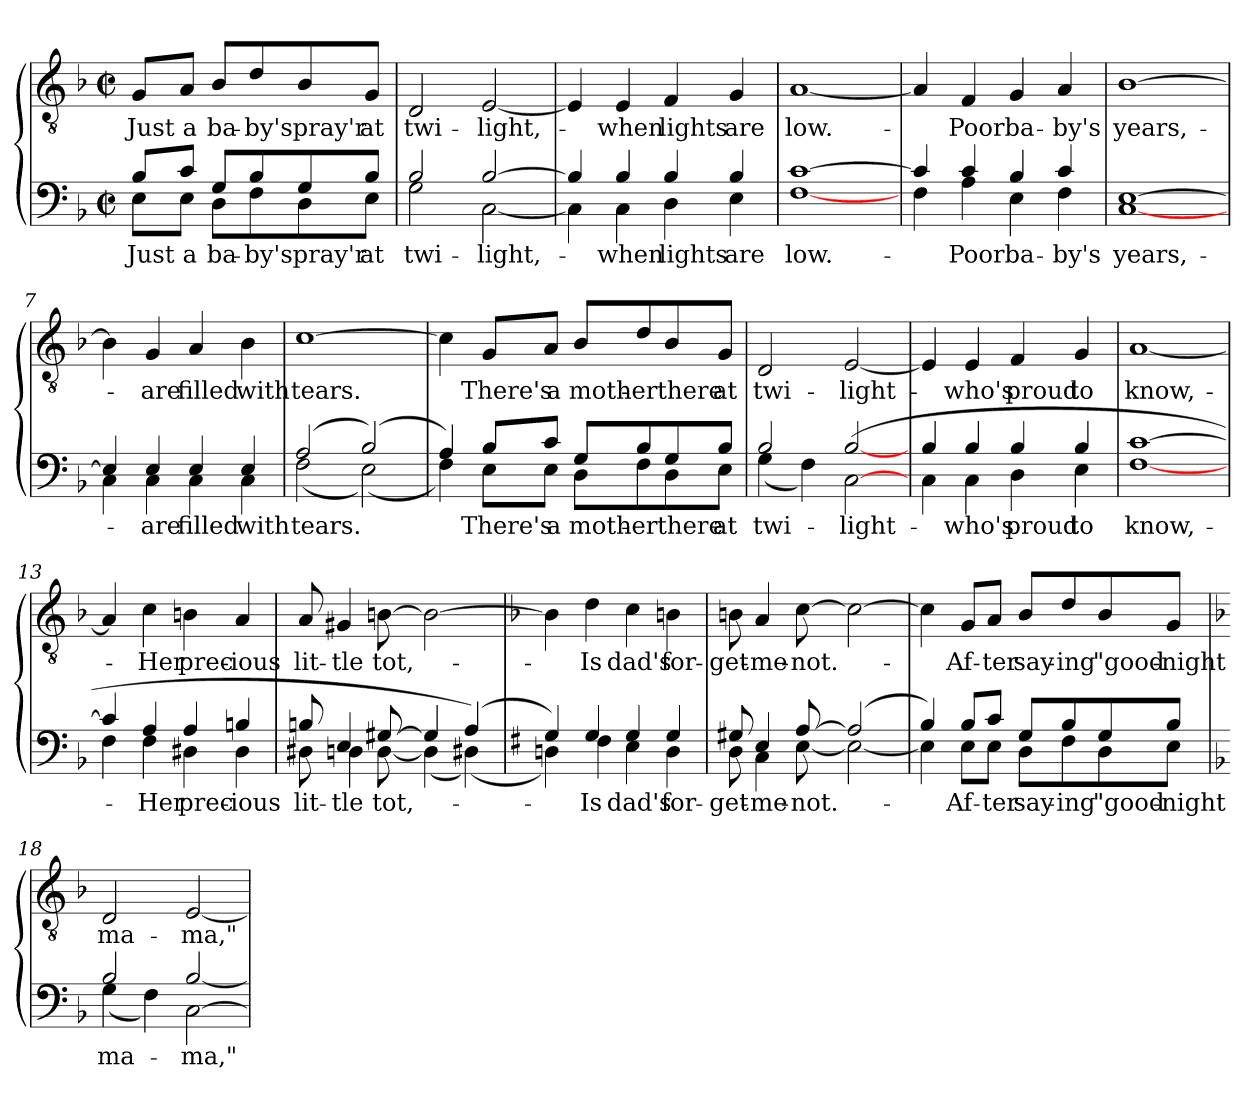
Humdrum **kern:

**kern	**text	**kern	**text
*part2	*part2	*part1	*part1
*staff2	*staff2	*staff1	*staff1
!!LO:PB:g=z
*clefF4	*	*clefGv2	*
*k[b-]	*	*k[b-]	*
*F:	*	*F:	*
*M2/2	*	*M2/2	*
*met(c|)	*	*met(c|)	*
=1	=1	=1	=1
*^	*	*	*
!	!	!LO:LY:a	!	!LO:LY:b
8B-/L	8E\L	Just	8G/L	Just
!	!	!LO:LY:a	!	!LO:LY:b
8c/J	8E\J	a	8A/J	a
!	!	!LO:LY:a	!	!LO:LY:b
8G/L	8D\L	ba-	8B-/L	ba-
!	!	!LO:LY:a	!	!LO:LY:b
8B-/	8F\	-by's	8d/	-by's
!	!	!LO:LY:a	!	!LO:LY:b
8G/	8D\	pray'r	8B-/	pray'r
!	!	!LO:LY:a	!	!LO:LY:b
8B-/J	8E\J	at	8G/J	at
=2	=2	=2	=2	=2
!	!	!LO:LY:a	!	!LO:LY:b
2B-/	2G\	twi-	2D/	twi-
!	!	!LO:LY:a	!	!LO:LY:b
[>2B-/	[<2C\	-light,-	[<2E/	-light,-
=3	=3	=3	=3	=3
4B-/]	4C\]	.	4E/]	.
!	!	!LO:LY:a	!	!LO:LY:b
4B-/	4C\	-when	4E/	-when
!	!	!LO:LY:a	!	!LO:LY:b
4B-/	4D\	lights	4F/	lights
!	!	!LO:LY:a	!	!LO:LY:b
4B-/	4E\	are	4G/	are
=4	=4	=4	=4	=4
!	!	!LO:LY:a	!	!LO:LY:b
*v	*v	*	*	*
[<1F [>1c	low.-	[<1A	low.-
=5	=5	=5	=5
*^	*	*	*
4c/]	4F\	.	4A/]	.
!	!	!LO:LY:a	!	!LO:LY:b
4c/	4A\	-Poor	4F/	-Poor
!	!	!LO:LY:a	!	!LO:LY:b
4B-/	4E\	ba-	4G/	ba-
!	!	!LO:LY:a	!	!LO:LY:b
4c/	4F\	-by's	4A/	-by's
=6	=6	=6	=6	=6
!	!	!LO:LY:a	!	!LO:LY:b
*v	*v	*	*	*
[>1C [<1E	years,-	[<1B-	years,-
!!LO:LB:g=z
=7	=7	=7	=7
*^	*	*	*
4E/]	4C\	.	4B-\]	.
!	!	!LO:LY:a	!	!LO:LY:b
4E/	4C\	-are	4G/	-are
!	!	!LO:LY:a	!	!LO:LY:b
4E/	4C\	filled	4A/	filled
!	!	!LO:LY:a	!	!LO:LY:b
4E/	4C\	with	4B-\	with
=8	=8	=8	=8	=8
!	!	!LO:LY:a	!	!LO:LY:b
(>2A/	(<2F\	tears.	[>1c	tears.
(>2B-/)	(<2E\)	.	.	.
=9	=9	=9	=9	=9
4A/)	4F\)	.	4c\]	.
!	!	!LO:LY:a	!	!LO:LY:b
8B-/L	8E\L	There's	8G/L	There's
!	!	!LO:LY:a	!	!LO:LY:b
8c/J	8E\J	a	8A/J	a
!	!	!LO:LY:a	!	!LO:LY:b
8G/L	8D\L	moth-	8B-/L	moth-
!	!	!LO:LY:a	!	!LO:LY:b
8B-/	8F\	-er	8d/	-er
!	!	!LO:LY:a	!	!LO:LY:b
8G/	8D\	there	8B-/	there
!	!	!LO:LY:a	!	!LO:LY:b
8B-/J	8E\J	at	8G/J	at
=10	=10	=10	=10	=10
!	!	!LO:LY:a	!	!LO:LY:b
2B-/	(<4G\	-twi-	2D/	twi-
.	(>4F\)	.	.	.
!	!	!LO:LY:a	!	!LO:LY:b
([<2C\	[>2B-/	light-	[<2E/	-light-
=11	=11	=11	=11	=11
4B-/	4C<\	.	4E/]	.
!	!	!LO:LY:a	!	!LO:LY:b
4B-/	4C\	-who's	4E/	-who's
!	!	!LO:LY:a	!	!LO:LY:b
4B-/	4D\	proud	4F/	proud
!	!	!LO:LY:a	!	!LO:LY:b
4B-/	4E\	to	4G/	to
=12	=12	=12	=12	=12
!	!	!LO:LY:a	!	!LO:LY:b
*v	*v	*	*	*
[>1F [<1c	know,-	[<1A	know,-
!!LO:LB:g=z
=13	=13	=13	=13
*^	*	*	*
4c/]	4F\	.	4A/]	.
!	!	!LO:LY:a	!	!LO:LY:b
4A/	4F\	-Her	4c\	-Her
!	!	!LO:LY:a	!	!LO:LY:b
4A/	4D#X\	prec-	4Bn\	prec-
!	!	!LO:LY:a	!	!LO:LY:b
4Bn/	4D#\	-ious	4A/	-ious
=14	=14	=14	=14	=14
!	!	!LO:LY:a	!	!LO:LY:b
8Bn/	8D#X\	lit-	8A/	lit-
!	!	!LO:LY:a	!	!LO:LY:b
4E/	4Dn\	-tle	4G#X/	-tle
!	!	!LO:LY:a	!	!LO:LY:b
[>8G#X/	[<8D\	tot,-	[>8Bn\	tot,-
4G#/]	(<4D\]	.	2B\_	.
(>4A/)	(<4D#X\)	.	.	.
=15	=15	=15	=15	=15
*k[f#]	*	*	*	*
*G:	*	*	*	*
4G/)	4Dn\)	.	4B\]	.
!	!	!LO:LY:a	!	!LO:LY:b
4G/	4F#\	-Is	4d\	-Is
!	!	!LO:LY:a	!	!LO:LY:b
4G/	4E\	dad's	4c\	dad's
!	!	!LO:LY:a	!	!LO:LY:b
4G/	4D\	for-	4Bn\	for-
=16	=16	=16	=16	=16
!	!	!LO:LY:a	!	!LO:LY:b
8G#X/	8D\	-get-	8Bn\	-get-
!	!	!LO:LY:a	!	!LO:LY:b
4E/	4C\	-me-	4A/	-me-
!	!	!LO:LY:a	!	!LO:LY:b
[>8A/	[<8E\	-not.-	[>8c\	-not.-
(>2A/]	2E\_	.	2c\_	.
=17	=17	=17	=17	=17
4B/)	4E\]	.	4c\]	.
!	!	!LO:LY:a	!	!LO:LY:b
8B/L	8E\L	-Af-	8G/L	-Af-
!	!	!LO:LY:a	!	!LO:LY:b
8c/J	8E\J	-ter	8A/J	-ter
!	!	!LO:LY:a	!	!LO:LY:b
8G/L	8D\L	say-	8B-/L	say-
!	!	!LO:LY:a	!	!LO:LY:b
8B/	8F#\	-ing	8d/	-ing
!	!	!LO:LY:a	!	!LO:LY:b
8G/	8D\	"good-	8B-/	"good-
!	!	!LO:LY:a	!	!LO:LY:b
8B/J	8E\J	-night	8G/J	-night
!!LO:LB:g=z
=18	=18	=18	=18	=18
*k[b-]	*	*	*	*
*F:	*	*	*	*
!	!	!LO:LY:a	!	!LO:LY:b
2B-/	(<4G\	-ma-	2D/	ma-
.	4F\)	.	.	.
!	!	!LO:LY:a	!	!LO:LY:b
([<2C\	[>2B-/	ma,"-	[<2E/	-ma,"-
*v	*v	*	*	*
=	=	=	=
*-	*-	*-	*-
